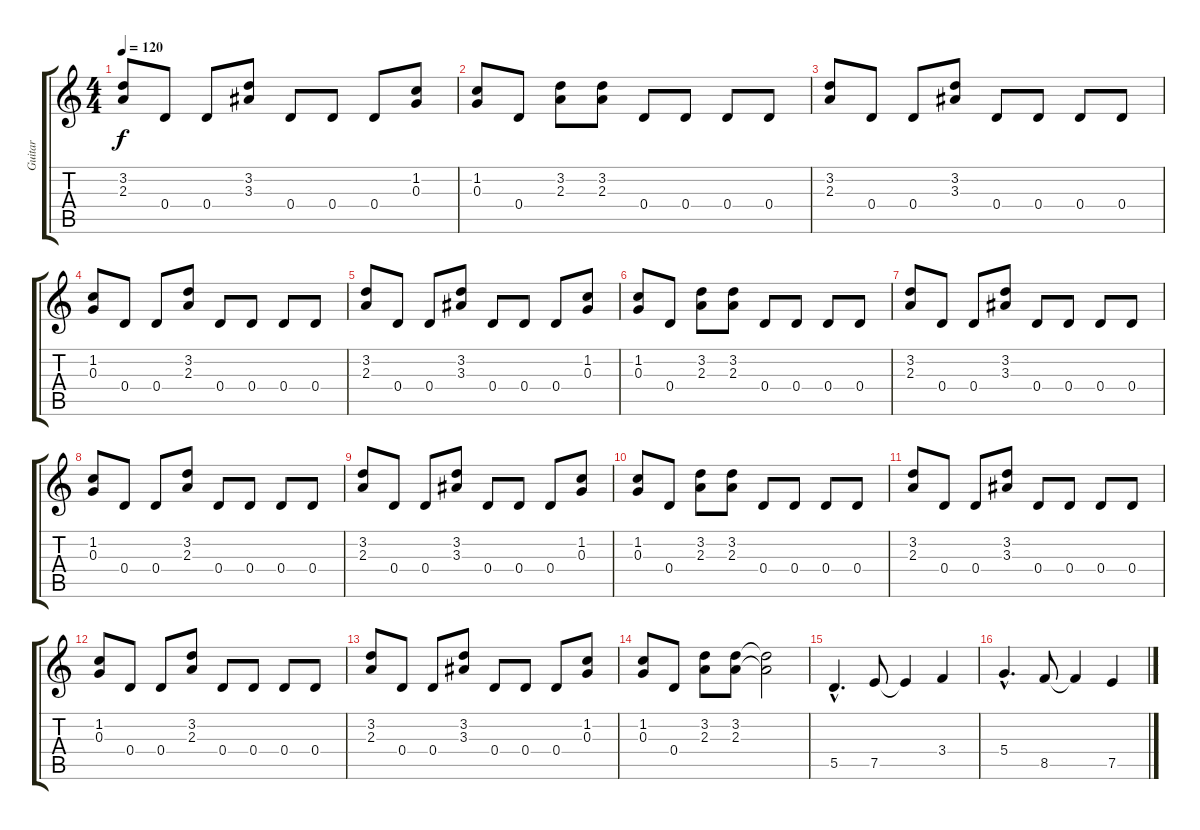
\track ("Guitar" "Guitar") {instrument distortionguitar}
\staff {score tabs}
\tuning (E4 B3 G3 D3 A2 E2) {hide}
\ts (4 4)
\tempo 120
\clef g2
\ks c
(3.2 2.3).8{dy f} 0.4.8 0.4.8 (3.2 3.3).8 0.4.8 0.4.8 0.4.8 (1.2 0.3).8 |
(1.2 0.3).8 0.4.8 (3.2 2.3).8 (3.2 2.3).8 0.4.8 0.4.8 0.4.8 0.4.8 |
(3.2 2.3).8 0.4.8 0.4.8 (3.2 3.3).8 0.4.8 0.4.8 0.4.8 0.4.8 |
(1.2 0.3).8 0.4.8 0.4.8 (3.2 2.3).8 0.4.8 0.4.8 0.4.8 0.4.8 |
(3.2 2.3).8 0.4.8 0.4.8 (3.2 3.3).8 0.4.8 0.4.8 0.4.8 (1.2 0.3).8 |
(1.2 0.3).8 0.4.8 (3.2 2.3).8 (3.2 2.3).8 0.4.8 0.4.8 0.4.8 0.4.8 |
(3.2 2.3).8 0.4.8 0.4.8 (3.2 3.3).8 0.4.8 0.4.8 0.4.8 0.4.8 |
(1.2 0.3).8 0.4.8 0.4.8 (3.2 2.3).8 0.4.8 0.4.8 0.4.8 0.4.8 |
(3.2 2.3).8 0.4.8 0.4.8 (3.2 3.3).8 0.4.8 0.4.8 0.4.8 (1.2 0.3).8 |
(1.2 0.3).8 0.4.8 (3.2 2.3).8 (3.2 2.3).8 0.4.8 0.4.8 0.4.8 0.4.8 |
(3.2 2.3).8 0.4.8 0.4.8 (3.2 3.3).8 0.4.8 0.4.8 0.4.8 0.4.8 |
(1.2 0.3).8 0.4.8 0.4.8 (3.2 2.3).8 0.4.8 0.4.8 0.4.8 0.4.8 |
(3.2 2.3).8 0.4.8 0.4.8 (3.2 3.3).8 0.4.8 0.4.8 0.4.8 (1.2 0.3).8 |
(1.2 0.3).8 0.4.8 (3.2 2.3).8 (3.2 2.3).8 (3.2{t} 2.3{t}).2 |
5.5{hac}.4{d} 7.5.8 7.5{t}.4 3.4.4 |
5.4{hac}.4{d} 8.5.8 8.5{t}.4 7.5.4
